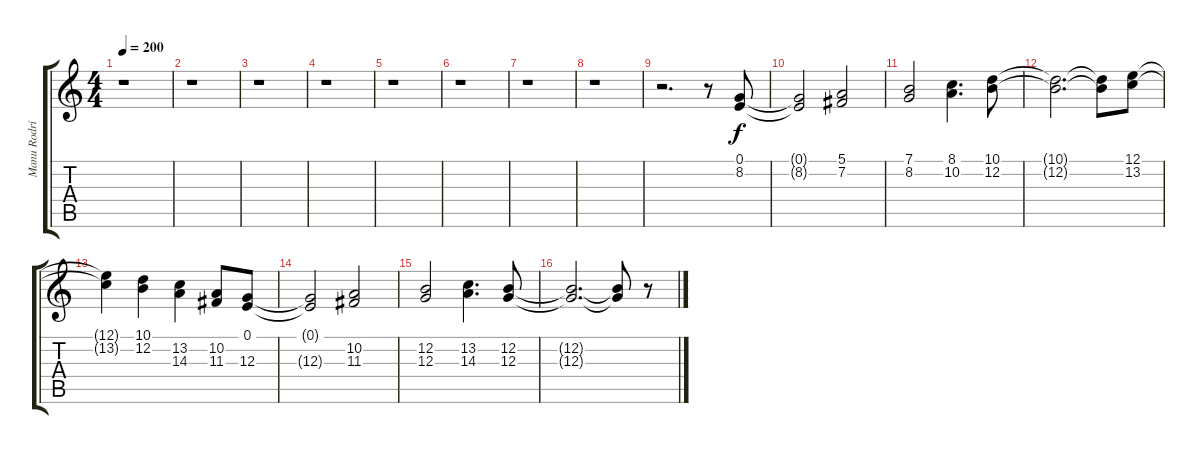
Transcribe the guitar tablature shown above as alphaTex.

\track ("Manu Rodríguez" "Manu Rodrí") {instrument stringensemble1}
\staff {score tabs}
\tuning (E4 B3 G3 D3 A2 E2) {hide}
\ts (4 4)
\tempo 200
\clef g2
\ks c
r.1{dy f} |
r.1 |
r.1 |
r.1 |
r.1 |
r.1 |
r.1 |
r.1 |
r.2{d} r.8 (0.1 8.2).8 |
(0.1{t} 8.2{t}).2 (5.1 7.2).2 |
(7.1 8.2).2 (8.1 10.2).4{d} (10.1 12.2).8 |
(10.1{t} 12.2{t}).2{d} (10.1{t} 12.2{t}).8 (12.1 13.2).8 |
(12.1{t} 13.2{t}).4 (10.1 12.2).4 (13.2 14.3).4 (10.2 11.3).8 (0.1 12.3).8 |
(0.1{t} 12.3{t}).2 (10.2 11.3).2 |
(12.2 12.3).2 (13.2 14.3).4{d} (12.2 12.3).8 |
(12.2{t} 12.3{t}).2{d} (12.2{t} 12.3{t}).8 r.8
